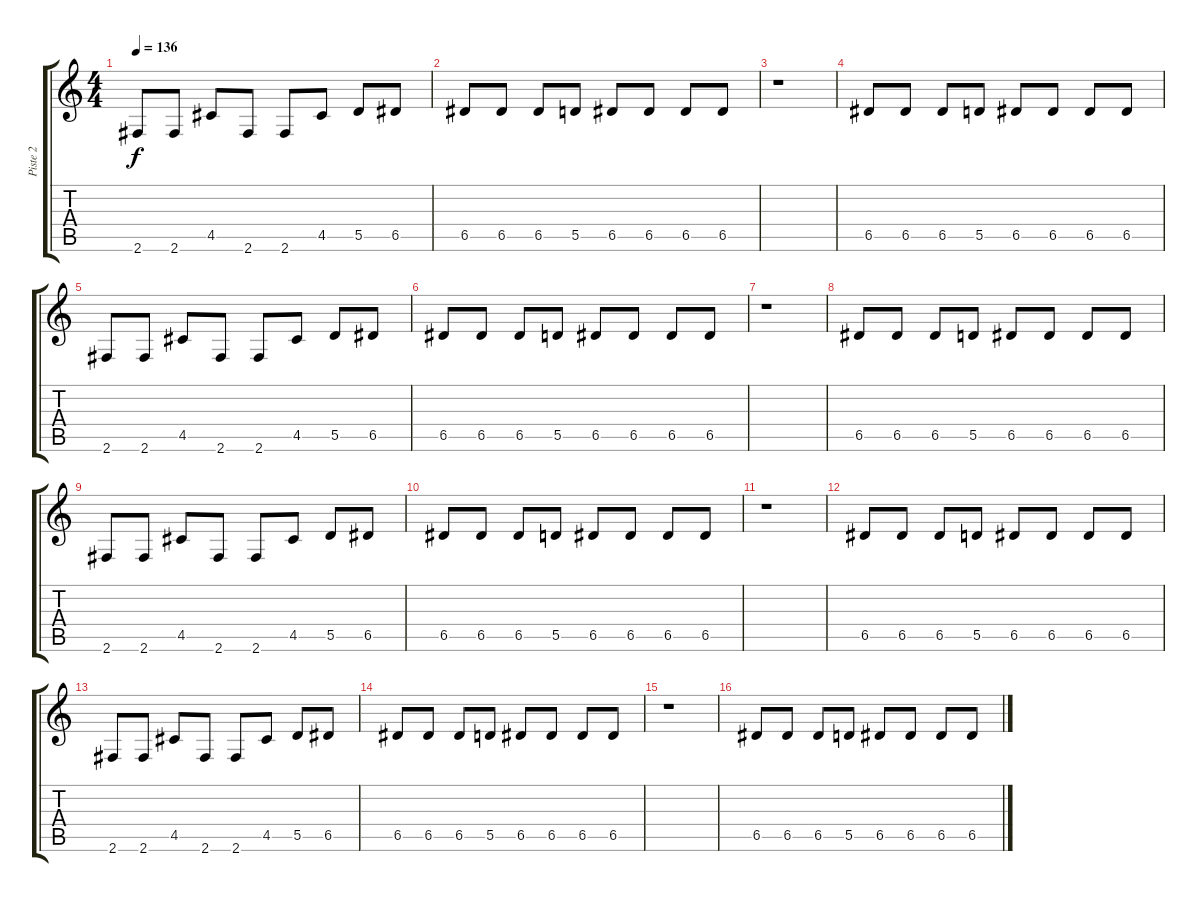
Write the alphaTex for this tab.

\track ("Piste 2" "Piste 2") {instrument overdrivenguitar}
\staff {score tabs}
\tuning (E4 B3 G3 D3 A2 E2) {hide}
\ts (4 4)
\tempo 136
\clef g2
\ks c
2.6.8{dy f} 2.6.8 4.5.8 2.6.8 2.6.8 4.5.8 5.5.8 6.5.8 |
6.5.8 6.5.8 6.5.8 5.5.8 6.5.8 6.5.8 6.5.8 6.5.8 |
r.1 |
6.5.8 6.5.8 6.5.8 5.5.8 6.5.8 6.5.8 6.5.8 6.5.8 |
2.6.8 2.6.8 4.5.8 2.6.8 2.6.8 4.5.8 5.5.8 6.5.8 |
6.5.8 6.5.8 6.5.8 5.5.8 6.5.8 6.5.8 6.5.8 6.5.8 |
r.1 |
6.5.8 6.5.8 6.5.8 5.5.8 6.5.8 6.5.8 6.5.8 6.5.8 |
2.6.8 2.6.8 4.5.8 2.6.8 2.6.8 4.5.8 5.5.8 6.5.8 |
6.5.8 6.5.8 6.5.8 5.5.8 6.5.8 6.5.8 6.5.8 6.5.8 |
r.1 |
6.5.8 6.5.8 6.5.8 5.5.8 6.5.8 6.5.8 6.5.8 6.5.8 |
2.6.8 2.6.8 4.5.8 2.6.8 2.6.8 4.5.8 5.5.8 6.5.8 |
6.5.8 6.5.8 6.5.8 5.5.8 6.5.8 6.5.8 6.5.8 6.5.8 |
r.1 |
6.5.8 6.5.8 6.5.8 5.5.8 6.5.8 6.5.8 6.5.8 6.5.8
